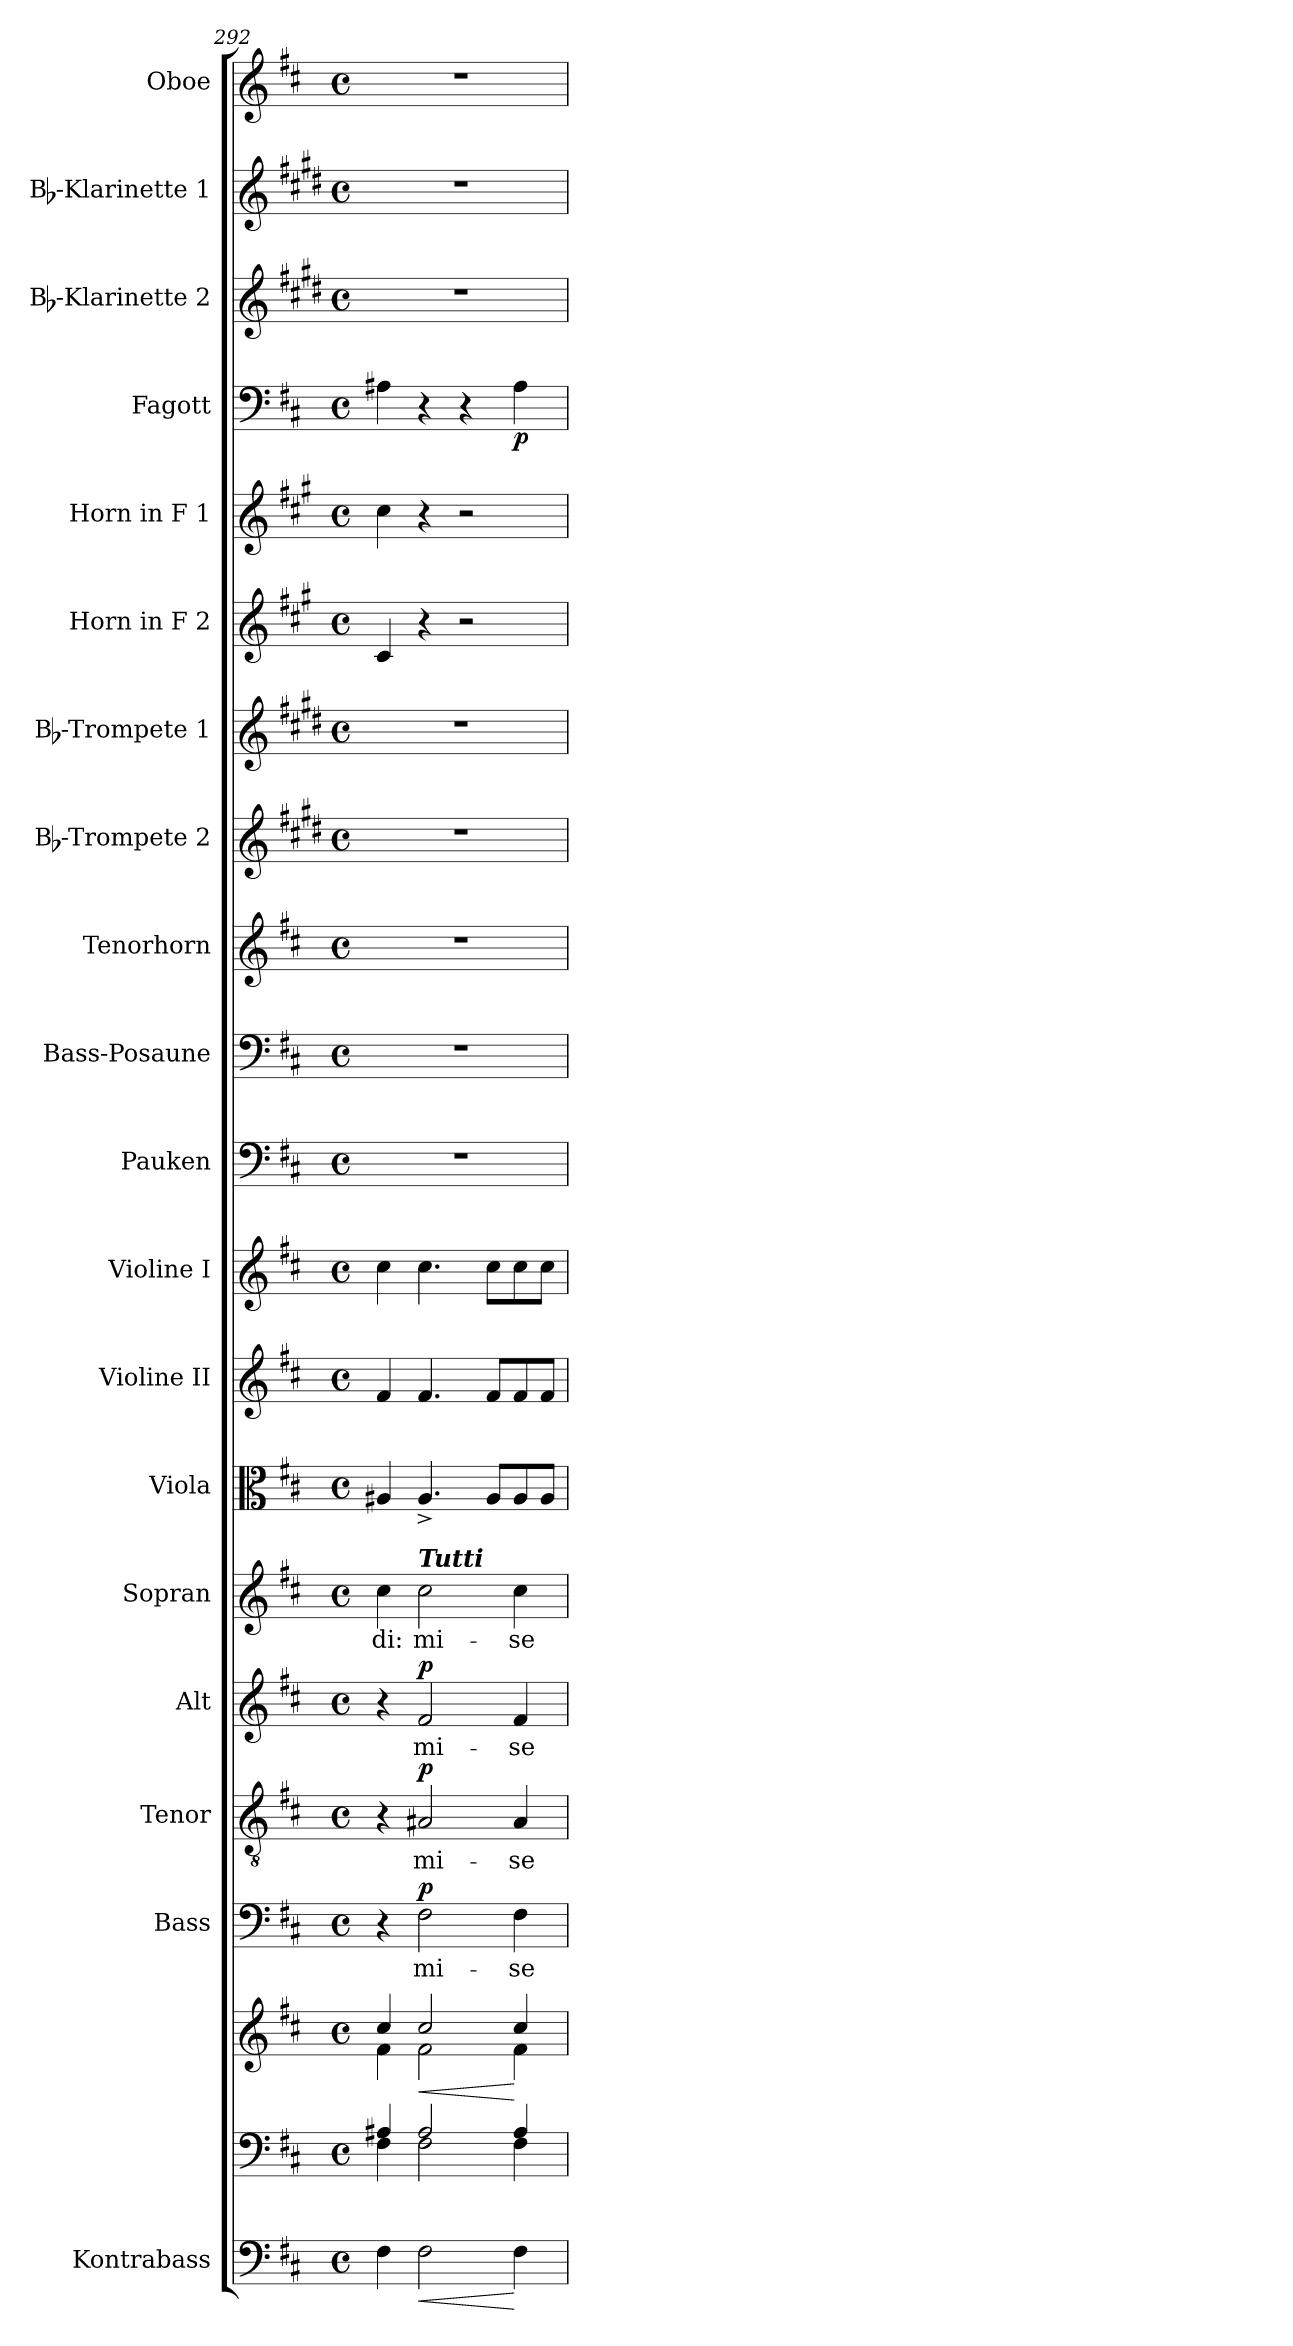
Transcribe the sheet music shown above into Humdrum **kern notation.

**kern	**dynam	**kern	**kern	**dynam	**kern	**text	**dynam	**kern	**text	**dynam	**kern	**text	**dynam	**kern	**text	**kern	**kern	**kern	**kern	**kern	**kern	**kern	**kern	**kern	**kern	**kern	**dynam	**kern	**kern	**kern
*part20	*part20	*part19	*part19	*part19	*part18	*part18	*part18	*part17	*part17	*part17	*part16	*part16	*part16	*part15	*part15	*part14	*part13	*part12	*part11	*part10	*part9	*part8	*part7	*part6	*part5	*part4	*part4	*part3	*part2	*part1
*staff21	*staff21	*staff20	*staff19	*staff19/20	*staff18	*staff18	*staff18	*staff17	*staff17	*staff17	*staff16	*staff16	*staff16	*staff15	*staff15	*staff14	*staff13	*staff12	*staff11	*staff10	*staff9	*staff8	*staff7	*staff6	*staff5	*staff4	*staff4	*staff3	*staff2	*staff1
*I"Kontrabass	*	*	*	*	*I"Bass	*	*	*I"Tenor	*	*	*I"Alt	*	*	*I"Sopran	*	*I"Viola	*I"Violine II	*I"Violine I	*I"Pauken	*I"Bass-Posaune	*I"Tenorhorn	*I"Bb-Trompete 2	*I"Bb-Trompete 1	*I"Horn in F 2	*I"Horn in F 1	*I"Fagott	*	*I"Bb-Klarinette 2	*I"Bb-Klarinette 1	*I"Oboe
*I'Kb.	*	*	*	*	*I'B.	*	*	*I'T.	*	*	*I'A.	*	*	*I'S.	*	*I'Vla.	*I'Vl. II	*I'Vl. I	*I'Pk.	*I'B. Pos.	*I'T. Hrn.	*I'Bb Trp. 2	*I'Bb Trp. 1	*	*	*I'Fg.	*	*I'Bb Kl. 2	*I'Bb Kl. 1	*I'Ob.
*clefF4	*	*clefF4	*clefG2	*	*clefF4	*	*	*clefGv2	*	*	*clefG2	*	*	*clefG2	*	*clefC3	*clefG2	*clefG2	*clefF4	*clefF4	*clefG2	*clefG2	*clefG2	*clefG2	*clefG2	*clefF4	*	*clefG2	*clefG2	*clefG2
*ITrd7c12	*	*	*	*	*	*	*	*	*	*	*	*	*	*	*	*	*	*	*	*	*ITrd8c14	*ITrd1c2	*ITrd1c2	*ITrd4c7	*ITrd4c7	*	*	*ITrd1c2	*ITrd1c2	*
*k[f#c#]	*	*k[f#c#]	*k[f#c#]	*	*k[f#c#]	*	*	*k[f#c#]	*	*	*k[f#c#]	*	*	*k[f#c#]	*	*k[f#c#]	*k[f#c#]	*k[f#c#]	*k[f#c#]	*k[f#c#]	*k[f#c#]	*k[f#c#]	*k[f#c#]	*k[f#c#]	*k[f#c#]	*k[f#c#]	*	*k[f#c#]	*k[f#c#]	*k[f#c#]
*D:	*	*D:	*D:	*	*D:	*	*	*D:	*	*	*D:	*	*	*D:	*	*D:	*D:	*D:	*D:	*D:	*D:	*D:	*D:	*D:	*D:	*D:	*	*D:	*D:	*D:
*M4/4	*	*M4/4	*M4/4	*	*M4/4	*	*	*M4/4	*	*	*M4/4	*	*	*M4/4	*	*M4/4	*M4/4	*M4/4	*M4/4	*M4/4	*M4/4	*M4/4	*M4/4	*M4/4	*M4/4	*M4/4	*	*M4/4	*M4/4	*M4/4
*met(c)	*	*met(c)	*met(c)	*	*met(c)	*	*	*met(c)	*	*	*met(c)	*	*	*met(c)	*	*met(c)	*met(c)	*met(c)	*met(c)	*met(c)	*met(c)	*met(c)	*met(c)	*met(c)	*met(c)	*met(c)	*	*met(c)	*met(c)	*met(c)
=292	=292	=292	=292	=292	=292	=292	=292	=292	=292	=292	=292	=292	=292	=292	=292	=292	=292	=292	=292	=292	=292	=292	=292	=292	=292	=292	=292	=292	=292	=292
*	*	*^	*^	*	*	*	*	*	*	*	*	*	*	*	*	*	*	*	*	*	*	*	*	*	*	*	*	*	*	*
!	!	!	!	!	!	!	!	!	!	!	!	!	!	!	!	!	!LO:LY:b	!	!	!	!	!	!	!	!	!	!	!	!	!	!	!
4FF#\	.	4A#X/	4F#\	4cc#/	4f#\	.	4r	.	.	4r	.	.	4r	.	.	4cc#\	-di:	4A#X/	4f#/	4cc#\	1r	1r	1r	1r	1r	4F#/	4f#\	4A#X\	.	1r	1r	1r
!	!	!	!	!	!	!	!	!	!	!	!	!	!	!	!	!LO:TX:a:Bi:t=Tutti	!	!	!	!	!	!	!	!	!	!	!	!	!	!	!	!
!	!LO:HP:b	!	!	!	!	!LO:HP:b	!	!LO:LY:b	!LO:DY:a	!	!LO:LY:b	!LO:DY:a	!	!LO:LY:b	!LO:DY:a	!	!LO:LY:b	!	!	!	!	!	!	!	!	!	!	!	!	!	!	!
2FF#\	<	2A#/	2F#\	2cc#/	2f#\	<	2F#\	mi-	p	2A#X/	mi-	p	2f#/	mi-	p	2cc#\	mi-	4.A#^</	4.f#/	4.cc#\	.	.	.	.	.	4r	4r	4r	.	.	.	.
.	.	.	.	.	.	.	.	.	.	.	.	.	.	.	.	.	.	.	.	.	.	.	.	.	.	2r	2r	4r	.	.	.	.
.	.	.	.	.	.	.	.	.	.	.	.	.	.	.	.	.	.	8A#/L	8f#/L	8cc#\L	.	.	.	.	.	.	.	.	.	.	.	.
!	!	!	!	!	!	!	!	!LO:LY:b	!	!	!LO:LY:b	!	!	!LO:LY:b	!	!	!LO:LY:b	!	!	!	!	!	!	!	!	!	!	!	!LO:DY:b	!	!	!
4FF#\	[	4A#/	4F#\	4cc#/	4f#\	[	4F#\	-se-	.	4A#/	-se-	.	4f#/	-se-	.	4cc#\	-se-	8A#/	8f#/	8cc#\	.	.	.	.	.	.	.	4A#\	p	.	.	.
.	.	.	.	.	.	.	.	.	.	.	.	.	.	.	.	.	.	8A#/J	8f#/J	8cc#\J	.	.	.	.	.	.	.	.	.	.	.	.
*	*	*v	*v	*	*	*	*	*	*	*	*	*	*	*	*	*	*	*	*	*	*	*	*	*	*	*	*	*	*	*	*	*
*	*	*	*v	*v	*	*	*	*	*	*	*	*	*	*	*	*	*	*	*	*	*	*	*	*	*	*	*	*	*	*	*
=	=	=	=	=	=	=	=	=	=	=	=	=	=	=	=	=	=	=	=	=	=	=	=	=	=	=	=	=	=	=
*-	*-	*-	*-	*-	*-	*-	*-	*-	*-	*-	*-	*-	*-	*-	*-	*-	*-	*-	*-	*-	*-	*-	*-	*-	*-	*-	*-	*-	*-	*-
